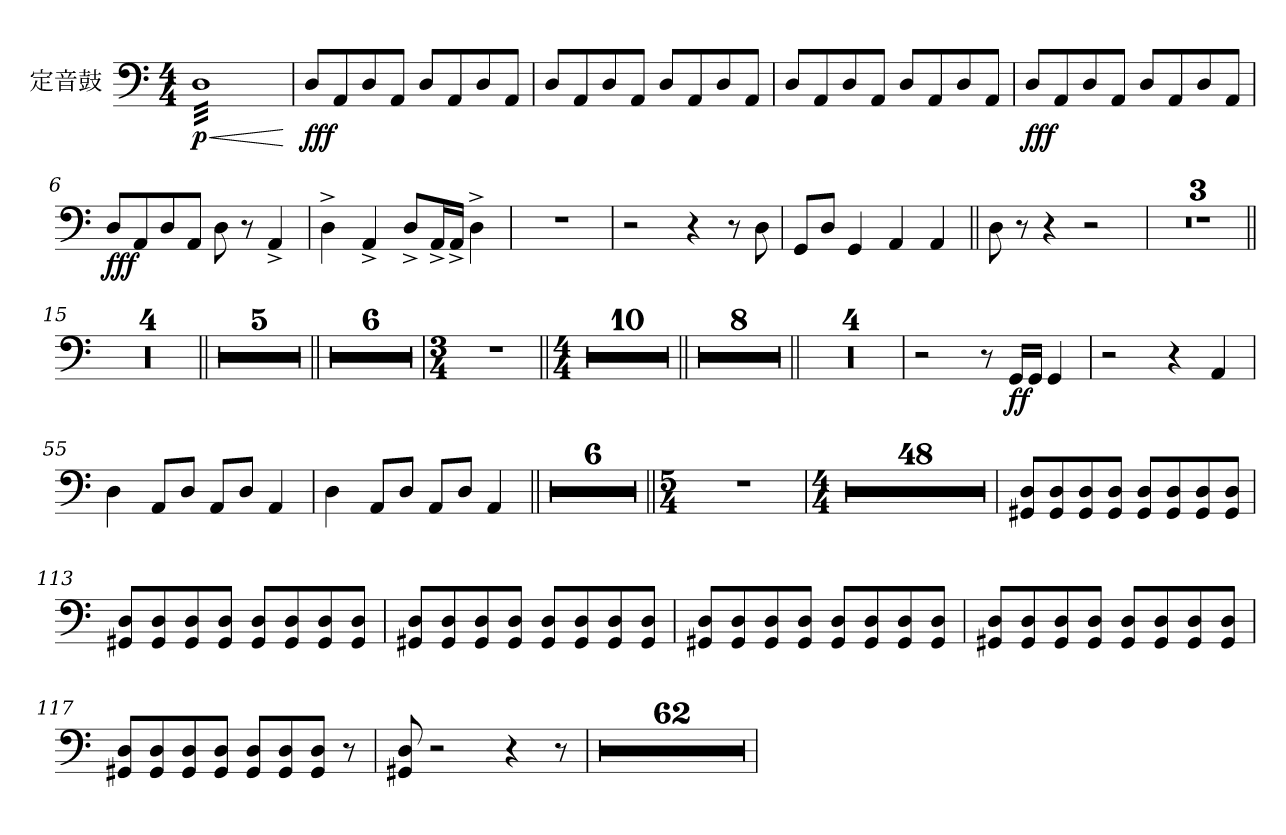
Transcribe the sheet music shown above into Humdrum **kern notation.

**kern	**dynam
*part1	*part1
*staff1	*staff1
*I"定音鼓	*
*clefF4	*
*k[]	*
*M4/4	*
=1	=1
!	!LO:HP:b
!	!LO:DY:n=1:b
*tremolo	*
32DLLL	< p
32D	.
32D	.
32D	.
32D	.
32D	.
32D	.
32D	.
32D	.
32D	.
32D	.
32D	.
32D	.
32D	.
32D	.
32D	.
32D	.
32D	.
32D	.
32D	.
32D	.
32D	.
32D	.
32D	.
32D	.
32D	.
32D	.
32D	.
32D	.
32D	.
32D	.
32DJJJ	.
*Xtremolo	*
.	[
=2	=2
!	!LO:DY:b
8D/L	fff
8AA/	.
8D/	.
8AA/J	.
8D/L	.
8AA/	.
8D/	.
8AA/J	.
=3	=3
8D/L	.
8AA/	.
8D/	.
8AA/J	.
8D/L	.
8AA/	.
8D/	.
8AA/J	.
=4	=4
8D/L	.
8AA/	.
8D/	.
8AA/J	.
8D/L	.
8AA/	.
8D/	.
8AA/J	.
=5	=5
!	!LO:DY:b
8D/L	fff
8AA/	.
8D/	.
8AA/J	.
8D/L	.
8AA/	.
8D/	.
8AA/J	.
=6	=6
!	!LO:DY:b
8D/L	fff
8AA/	.
8D/	.
8AA/J	.
8D\	.
8r	.
4AA^/	.
!!LO:LB:g=z
=7	=7
4D^\	.
4AA^/	.
8D^/L	.
16AA^/L	.
16AA^/JJ	.
4D^\	.
=8	=8
1r	.
=9	=9
2r	.
4r	.
8r	.
8D\	.
=10	=10
8GG/L	.
8D/J	.
4GG/	.
4AA/	.
4AA/	.
=11||	=11||
8D\	.
8r	.
4r	.
2r	.
=12	=12
1r	.
=13	=13
1r	.
=14	=14
1r	.
=15||	=15||
1r	.
=16	=16
1r	.
=17	=17
1r	.
=18	=18
1r	.
=19||	=19||
1r	.
=20	=20
1r	.
!!LO:LB:g=z
=21	=21
1r	.
=22	=22
1r	.
=23	=23
1r	.
=24||	=24||
1r	.
=25	=25
1r	.
=26	=26
1r	.
=27	=27
1r	.
=28	=28
1r	.
=29	=29
1r	.
=30	=30
*M3/4	*
2.r	.
=31||	=31||
*M4/4	*
1r	.
=32	=32
1r	.
=33	=33
1r	.
=34	=34
1r	.
=35	=35
1r	.
=36	=36
1r	.
=37	=37
1r	.
=38	=38
1r	.
!!LO:LB:g=z
=39	=39
1r	.
=40	=40
1r	.
=41||	=41||
1r	.
=42	=42
1r	.
=43	=43
1r	.
=44	=44
1r	.
=45	=45
1r	.
=46	=46
1r	.
=47	=47
1r	.
=48	=48
1r	.
=49||	=49||
1r	.
=50	=50
1r	.
=51	=51
1r	.
=52	=52
1r	.
=53	=53
2r	.
8r	.
!	!LO:DY:b
16GG/LL	ff
16GG/JJ	.
4GG/	.
=54	=54
2r	.
4r	.
4AA/	.
!!LO:LB:g=z
=55	=55
4D\	.
8AA/L	.
8D/J	.
8AA/L	.
8D/J	.
4AA/	.
=56	=56
4D\	.
8AA/L	.
8D/J	.
8AA/L	.
8D/J	.
4AA/	.
=57||	=57||
1r	.
=58	=58
1r	.
=59	=59
1r	.
=60	=60
1r	.
=61	=61
1r	.
=62	=62
1r	.
=63||	=63||
*M5/4	*
4%5r	.
=64	=64
*M4/4	*
1r	.
=65	=65
1r	.
=66	=66
1r	.
=67	=67
1r	.
=68	=68
1r	.
=69	=69
1r	.
!!LO:LB:g=z
=70	=70
1r	.
=71	=71
1r	.
=72	=72
1r	.
=73	=73
1r	.
=74	=74
1r	.
=75	=75
1r	.
=76	=76
1r	.
=77	=77
1r	.
=78	=78
1r	.
=79	=79
1r	.
=80	=80
1r	.
=81	=81
1r	.
=82	=82
1r	.
=83	=83
1r	.
=84	=84
1r	.
=85	=85
1r	.
=86	=86
1r	.
=87	=87
1r	.
!!LO:LB:g=z
=88	=88
1r	.
=89	=89
1r	.
=90	=90
1r	.
=91	=91
1r	.
=92	=92
1r	.
=93	=93
1r	.
=94	=94
1r	.
=95	=95
1r	.
=96	=96
1r	.
=97	=97
1r	.
=98	=98
1r	.
=99	=99
1r	.
=100	=100
1r	.
=101	=101
1r	.
=102	=102
1r	.
=103	=103
1r	.
=104	=104
1r	.
=105	=105
1r	.
!!LO:LB:g=z
=106	=106
1r	.
=107	=107
1r	.
=108	=108
1r	.
=109	=109
1r	.
=110	=110
1r	.
=111	=111
1r	.
=112	=112
8GG#X/ 8D/L	.
8GG#/ 8D/	.
8GG#/ 8D/	.
8GG#/ 8D/J	.
8GG#/ 8D/L	.
8GG#/ 8D/	.
8GG#/ 8D/	.
8GG#/ 8D/J	.
=113	=113
8GG#X/ 8D/L	.
8GG#/ 8D/	.
8GG#/ 8D/	.
8GG#/ 8D/J	.
8GG#/ 8D/L	.
8GG#/ 8D/	.
8GG#/ 8D/	.
8GG#/ 8D/J	.
=114	=114
8GG#X/ 8D/L	.
8GG#/ 8D/	.
8GG#/ 8D/	.
8GG#/ 8D/J	.
8GG#/ 8D/L	.
8GG#/ 8D/	.
8GG#/ 8D/	.
8GG#/ 8D/J	.
!!LO:LB:g=z
=115	=115
8GG#X/ 8D/L	.
8GG#/ 8D/	.
8GG#/ 8D/	.
8GG#/ 8D/J	.
8GG#/ 8D/L	.
8GG#/ 8D/	.
8GG#/ 8D/	.
8GG#/ 8D/J	.
=116	=116
8GG#X/ 8D/L	.
8GG#/ 8D/	.
8GG#/ 8D/	.
8GG#/ 8D/J	.
8GG#/ 8D/L	.
8GG#/ 8D/	.
8GG#/ 8D/	.
8GG#/ 8D/J	.
=117	=117
8GG#X/ 8D/L	.
8GG#/ 8D/	.
8GG#/ 8D/	.
8GG#/ 8D/J	.
8GG#/ 8D/L	.
8GG#/ 8D/	.
8GG#/ 8D/J	.
8r	.
=118	=118
8GG#X/ 8D/	.
2r	.
4r	.
8r	.
=119	=119
1r	.
=120	=120
1r	.
=121	=121
1r	.
=122	=122
1r	.
=123	=123
1r	.
=124	=124
1r	.
!!LO:LB:g=z
=125	=125
1r	.
=126	=126
1r	.
=127	=127
1r	.
=128	=128
1r	.
=129	=129
1r	.
=130	=130
1r	.
=131	=131
1r	.
=132	=132
1r	.
=133	=133
1r	.
=134	=134
1r	.
=135	=135
1r	.
=136	=136
1r	.
=137	=137
1r	.
=138	=138
1r	.
=139	=139
1r	.
=140	=140
1r	.
=141	=141
1r	.
=142	=142
1r	.
!!LO:PB:g=z
=143	=143
1r	.
=144	=144
1r	.
=145	=145
1r	.
=146	=146
1r	.
=147	=147
1r	.
=148	=148
1r	.
=149	=149
1r	.
=150	=150
1r	.
=151	=151
1r	.
=152	=152
1r	.
=153	=153
1r	.
=154	=154
1r	.
=155	=155
1r	.
=156	=156
1r	.
=157	=157
1r	.
=158	=158
1r	.
=159	=159
1r	.
=160	=160
1r	.
!!LO:LB:g=z
=161	=161
1r	.
=162	=162
1r	.
=163	=163
1r	.
=164	=164
1r	.
=165	=165
1r	.
=166	=166
1r	.
=167	=167
1r	.
=168	=168
1r	.
=169	=169
1r	.
=170	=170
1r	.
=171	=171
1r	.
=172	=172
1r	.
=173	=173
1r	.
=174	=174
1r	.
=175	=175
1r	.
=176	=176
1r	.
=177	=177
1r	.
=178	=178
1r	.
!!LO:LB:g=z
=179	=179
1r	.
=180	=180
1r	.
=	=
*-	*-
